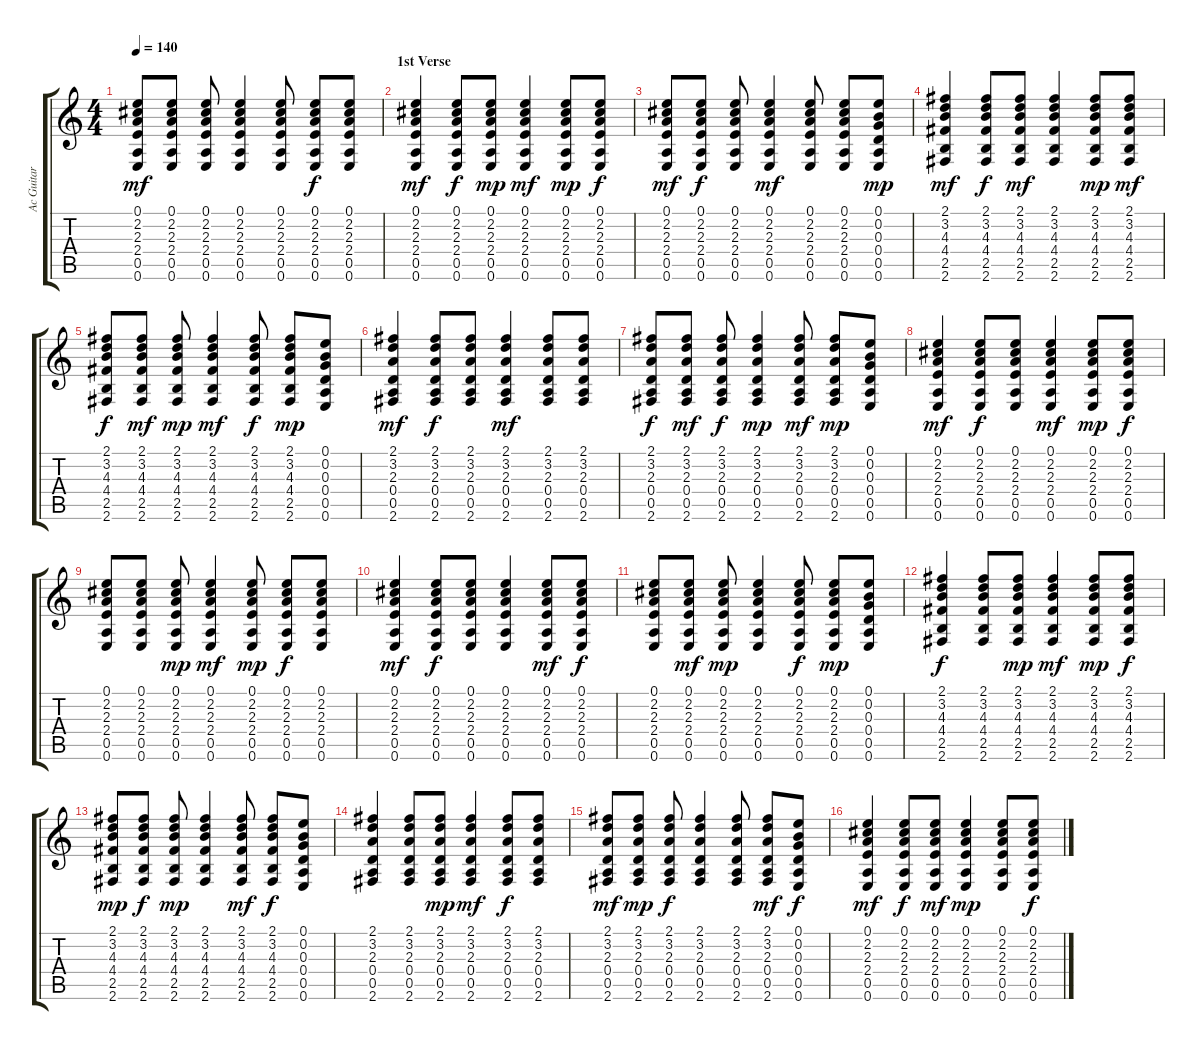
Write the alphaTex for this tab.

\track ("Ac Guitar" "Ac Guitar") {instrument acousticguitarsteel}
\staff {score tabs}
\tuning (E4 B3 G3 D3 A2 E2) {hide}
\ts (4 4)
\tempo 140
\clef g2
\ks c
(0.1 2.2 2.3 2.4 0.5 0.6).8{dy mf} (0.1 2.2 2.3 2.4 0.5 0.6).8 (0.1 2.2 2.3 2.4 0.5 0.6).8 (0.1 2.2 2.3 2.4 0.5 0.6).4 (0.1 2.2 2.3 2.4 0.5 0.6).8 (0.1 2.2 2.3 2.4 0.5 0.6).8{dy f} (0.1 2.2 2.3 2.4 0.5 0.6).8 |
\section ("" "1st Verse")
(0.1 2.2 2.3 2.4 0.5 0.6).4{dy mf} (0.1 2.2 2.3 2.4 0.5 0.6).8{dy f} (0.1 2.2 2.3 2.4 0.5 0.6).8{dy mp} (0.1 2.2 2.3 2.4 0.5 0.6).4{dy mf} (0.1 2.2 2.3 2.4 0.5 0.6).8{dy mp} (0.1 2.2 2.3 2.4 0.5 0.6).8{dy f} |
(0.1 2.2 2.3 2.4 0.5 0.6).8{dy mf} (0.1 2.2 2.3 2.4 0.5 0.6).8{dy f} (0.1 2.2 2.3 2.4 0.5 0.6).8 (0.1 2.2 2.3 2.4 0.5 0.6).4{dy mf} (0.1 2.2 2.3 2.4 0.5 0.6).8 (0.1 2.2 2.3 2.4 0.5 0.6).8 (0.1 0.2 0.3 0.4 0.5 0.6).8{dy mp} |
(2.1 3.2 4.3 4.4 2.5 2.6).4{dy mf} (2.1 3.2 4.3 4.4 2.5 2.6).8{dy f} (2.1 3.2 4.3 4.4 2.5 2.6).8{dy mf} (2.1 3.2 4.3 4.4 2.5 2.6).4 (2.1 3.2 4.3 4.4 2.5 2.6).8{dy mp} (2.1 3.2 4.3 4.4 2.5 2.6).8{dy mf} |
(2.1 3.2 4.3 4.4 2.5 2.6).8{dy f} (2.1 3.2 4.3 4.4 2.5 2.6).8{dy mf} (2.1 3.2 4.3 4.4 2.5 2.6).8{dy mp} (2.1 3.2 4.3 4.4 2.5 2.6).4{dy mf} (2.1 3.2 4.3 4.4 2.5 2.6).8{dy f} (2.1 3.2 4.3 4.4 2.5 2.6).8{dy mp} (0.1 0.2 0.3 0.4 0.5 0.6).8 |
(2.1 3.2 2.3 0.4 0.5 2.6).4{dy mf} (2.1 3.2 2.3 0.4 0.5 2.6).8{dy f} (2.1 3.2 2.3 0.4 0.5 2.6).8 (2.1 3.2 2.3 0.4 0.5 2.6).4{dy mf} (2.1 3.2 2.3 0.4 0.5 2.6).8 (2.1 3.2 2.3 0.4 0.5 2.6).8 |
(2.1 3.2 2.3 0.4 0.5 2.6).8{dy f} (2.1 3.2 2.3 0.4 0.5 2.6).8{dy mf} (2.1 3.2 2.3 0.4 0.5 2.6).8{dy f} (2.1 3.2 2.3 0.4 0.5 2.6).4{dy mp} (2.1 3.2 2.3 0.4 0.5 2.6).8{dy mf} (2.1 3.2 2.3 0.4 0.5 2.6).8{dy mp} (0.1 0.2 0.3 0.4 0.5 0.6).8 |
(0.1 2.2 2.3 2.4 0.5 0.6).4{dy mf} (0.1 2.2 2.3 2.4 0.5 0.6).8{dy f} (0.1 2.2 2.3 2.4 0.5 0.6).8 (0.1 2.2 2.3 2.4 0.5 0.6).4{dy mf} (0.1 2.2 2.3 2.4 0.5 0.6).8{dy mp} (0.1 2.2 2.3 2.4 0.5 0.6).8{dy f} |
(0.1 2.2 2.3 2.4 0.5 0.6).8 (0.1 2.2 2.3 2.4 0.5 0.6).8 (0.1 2.2 2.3 2.4 0.5 0.6).8{dy mp} (0.1 2.2 2.3 2.4 0.5 0.6).4{dy mf} (0.1 2.2 2.3 2.4 0.5 0.6).8{dy mp} (0.1 2.2 2.3 2.4 0.5 0.6).8{dy f} (0.1 2.2 2.3 2.4 0.5 0.6).8 |
(0.1 2.2 2.3 2.4 0.5 0.6).4{dy mf} (0.1 2.2 2.3 2.4 0.5 0.6).8{dy f} (0.1 2.2 2.3 2.4 0.5 0.6).8 (0.1 2.2 2.3 2.4 0.5 0.6).4 (0.1 2.2 2.3 2.4 0.5 0.6).8{dy mf} (0.1 2.2 2.3 2.4 0.5 0.6).8{dy f} |
(0.1 2.2 2.3 2.4 0.5 0.6).8 (0.1 2.2 2.3 2.4 0.5 0.6).8{dy mf} (0.1 2.2 2.3 2.4 0.5 0.6).8{dy mp} (0.1 2.2 2.3 2.4 0.5 0.6).4 (0.1 2.2 2.3 2.4 0.5 0.6).8{dy f} (0.1 2.2 2.3 2.4 0.5 0.6).8{dy mp} (0.1 0.2 0.3 0.4 0.5 0.6).8 |
(2.1 3.2 4.3 4.4 2.5 2.6).4{dy f} (2.1 3.2 4.3 4.4 2.5 2.6).8 (2.1 3.2 4.3 4.4 2.5 2.6).8{dy mp} (2.1 3.2 4.3 4.4 2.5 2.6).4{dy mf} (2.1 3.2 4.3 4.4 2.5 2.6).8{dy mp} (2.1 3.2 4.3 4.4 2.5 2.6).8{dy f} |
(2.1 3.2 4.3 4.4 2.5 2.6).8{dy mp} (2.1 3.2 4.3 4.4 2.5 2.6).8{dy f} (2.1 3.2 4.3 4.4 2.5 2.6).8{dy mp} (2.1 3.2 4.3 4.4 2.5 2.6).4 (2.1 3.2 4.3 4.4 2.5 2.6).8{dy mf} (2.1 3.2 4.3 4.4 2.5 2.6).8{dy f} (0.1 0.2 0.3 0.4 0.5 0.6).8 |
(2.1 3.2 2.3 0.4 0.5 2.6).4 (2.1 3.2 2.3 0.4 0.5 2.6).8 (2.1 3.2 2.3 0.4 0.5 2.6).8{dy mp} (2.1 3.2 2.3 0.4 0.5 2.6).4{dy mf} (2.1 3.2 2.3 0.4 0.5 2.6).8{dy f} (2.1 3.2 2.3 0.4 0.5 2.6).8 |
(2.1 3.2 2.3 0.4 0.5 2.6).8{dy mf} (2.1 3.2 2.3 0.4 0.5 2.6).8{dy mp} (2.1 3.2 2.3 0.4 0.5 2.6).8{dy f} (2.1 3.2 2.3 0.4 0.5 2.6).4 (2.1 3.2 2.3 0.4 0.5 2.6).8 (2.1 3.2 2.3 0.4 0.5 2.6).8{dy mf} (0.1 0.2 0.3 0.4 0.5 0.6).8{dy f} |
(0.1 2.2 2.3 2.4 0.5 0.6).4{dy mf} (0.1 2.2 2.3 2.4 0.5 0.6).8{dy f} (0.1 2.2 2.3 2.4 0.5 0.6).8{dy mf} (0.1 2.2 2.3 2.4 0.5 0.6).4{dy mp} (0.1 2.2 2.3 2.4 0.5 0.6).8 (0.1 2.2 2.3 2.4 0.5 0.6).8{dy f}
